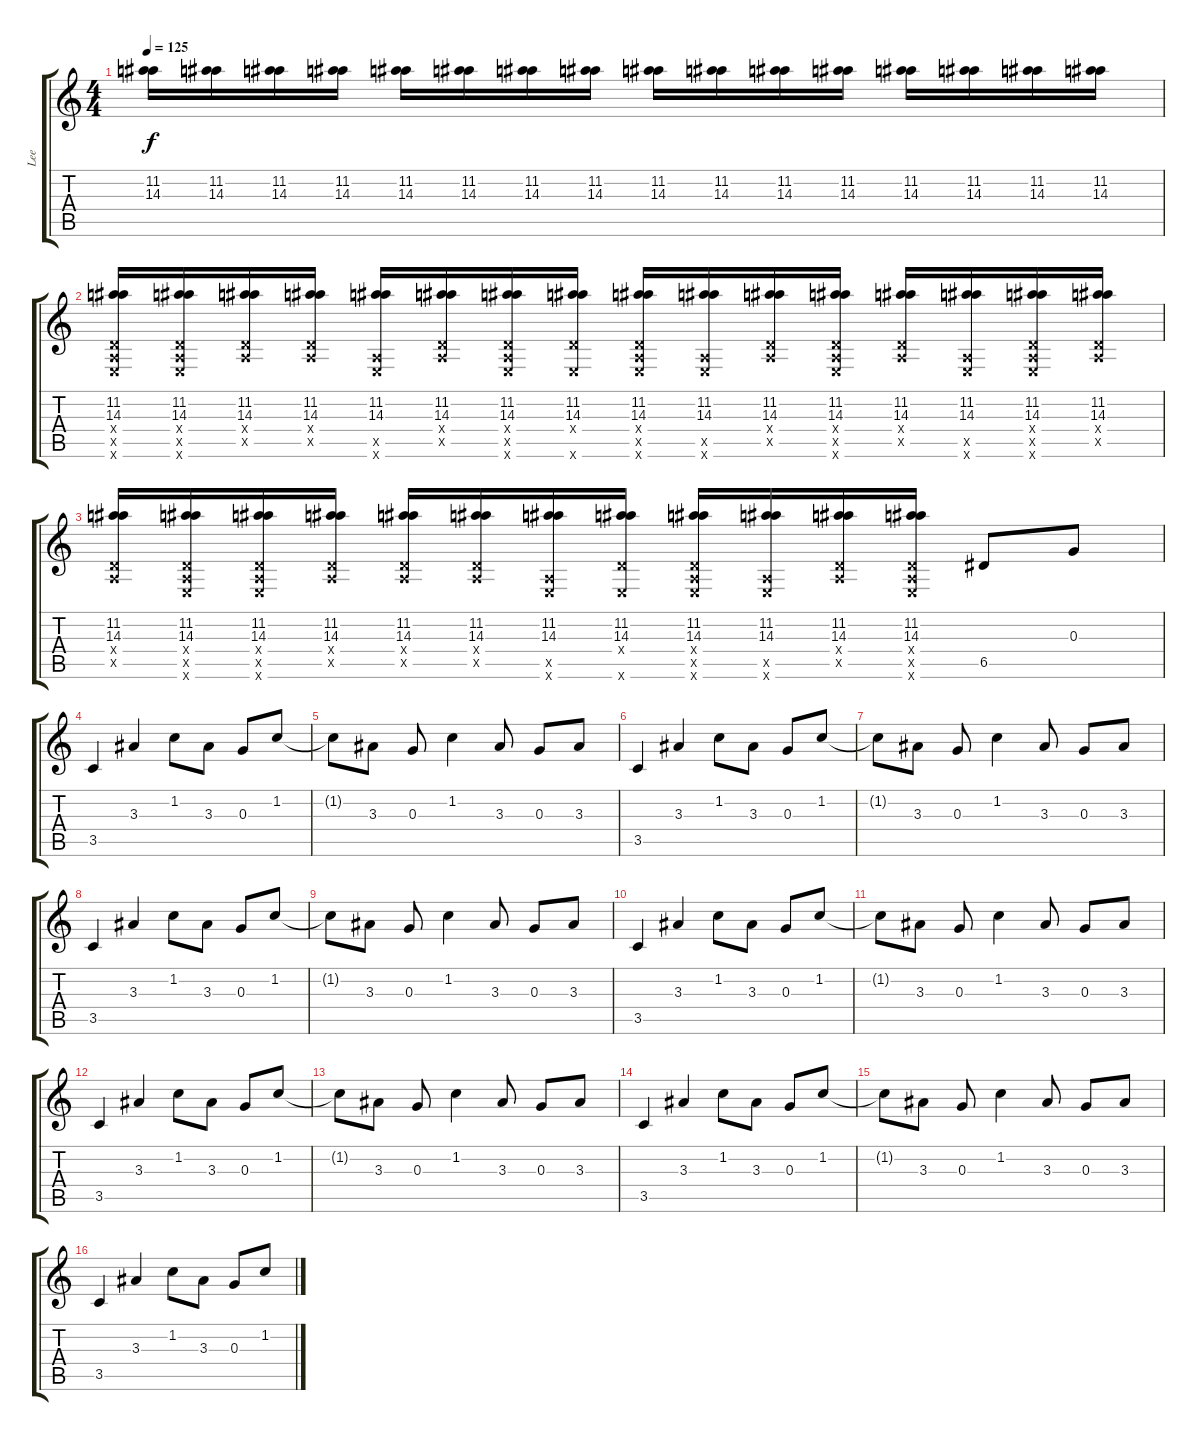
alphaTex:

\track ("Lee" "Lee") {instrument electricguitarjazz}
\staff {score tabs}
\tuning (E4 B3 G3 D3 A2 E2) {hide}
\ts (4 4)
\tempo 125
\clef g2
\ks c
(11.2 14.3).16{dy f} (11.2 14.3).16 (11.2 14.3).16 (11.2 14.3).16 (11.2 14.3).16 (11.2 14.3).16 (11.2 14.3).16 (11.2 14.3).16 (11.2 14.3).16 (11.2 14.3).16 (11.2 14.3).16 (11.2 14.3).16 (11.2 14.3).16 (11.2 14.3).16 (11.2 14.3).16 (11.2 14.3).16 |
(11.2 14.3 0.4{x} 0.5{x} 0.6{x}).16 (11.2 14.3 0.4{x} 0.5{x} 0.6{x}).16 (11.2 14.3 0.4{x} 0.5{x}).16 (11.2 14.3 0.4{x} 0.5{x}).16 (11.2 14.3 0.5{x} 0.6{x}).16 (11.2 14.3 0.4{x} 0.5{x}).16 (11.2 14.3 0.4{x} 0.5{x} 0.6{x}).16 (11.2 14.3 0.4{x} 0.6{x}).16 (11.2 14.3 0.4{x} 0.5{x} 0.6{x}).16 (11.2 14.3 0.5{x} 0.6{x}).16 (11.2 14.3 0.4{x} 0.5{x}).16 (11.2 14.3 0.4{x} 0.5{x} 0.6{x}).16 (11.2 14.3 0.4{x} 0.5{x}).16 (11.2 14.3 0.5{x} 0.6{x}).16 (11.2 14.3 0.4{x} 0.5{x} 0.6{x}).16 (11.2 14.3 0.4{x} 0.5{x}).16 |
(11.2 14.3 0.4{x} 0.5{x}).16 (11.2 14.3 0.4{x} 0.5{x} 0.6{x}).16 (11.2 14.3 0.4{x} 0.5{x} 0.6{x}).16 (11.2 14.3 0.4{x} 0.5{x}).16 (11.2 14.3 0.4{x} 0.5{x}).16 (11.2 14.3 0.4{x} 0.5{x}).16 (11.2 14.3 0.5{x} 0.6{x}).16 (11.2 14.3 0.4{x} 0.6{x}).16 (11.2 14.3 0.4{x} 0.5{x} 0.6{x}).16 (11.2 14.3 0.5{x} 0.6{x}).16 (11.2 14.3 0.4{x} 0.5{x}).16 (11.2 14.3 0.4{x} 0.5{x} 0.6{x}).16 6.5.8 0.3.8 |
3.5.4{instrument electricguitarjazz} 3.3.4 1.2.8 3.3.8 0.3.8 1.2.8 |
1.2{t}.8 3.3.8 0.3.8 1.2.4 3.3.8 0.3.8 3.3.8 |
3.5.4 3.3.4 1.2.8 3.3.8 0.3.8 1.2.8 |
1.2{t}.8 3.3.8 0.3.8 1.2.4 3.3.8 0.3.8 3.3.8 |
3.5.4 3.3.4 1.2.8 3.3.8 0.3.8 1.2.8 |
1.2{t}.8 3.3.8 0.3.8 1.2.4 3.3.8 0.3.8 3.3.8 |
3.5.4 3.3.4 1.2.8 3.3.8 0.3.8 1.2.8 |
1.2{t}.8 3.3.8 0.3.8 1.2.4 3.3.8 0.3.8 3.3.8 |
3.5.4 3.3.4 1.2.8 3.3.8 0.3.8 1.2.8 |
1.2{t}.8 3.3.8 0.3.8 1.2.4 3.3.8 0.3.8 3.3.8 |
3.5.4 3.3.4 1.2.8 3.3.8 0.3.8 1.2.8 |
1.2{t}.8 3.3.8 0.3.8 1.2.4 3.3.8 0.3.8 3.3.8 |
3.5.4 3.3.4 1.2.8 3.3.8 0.3.8 1.2.8
